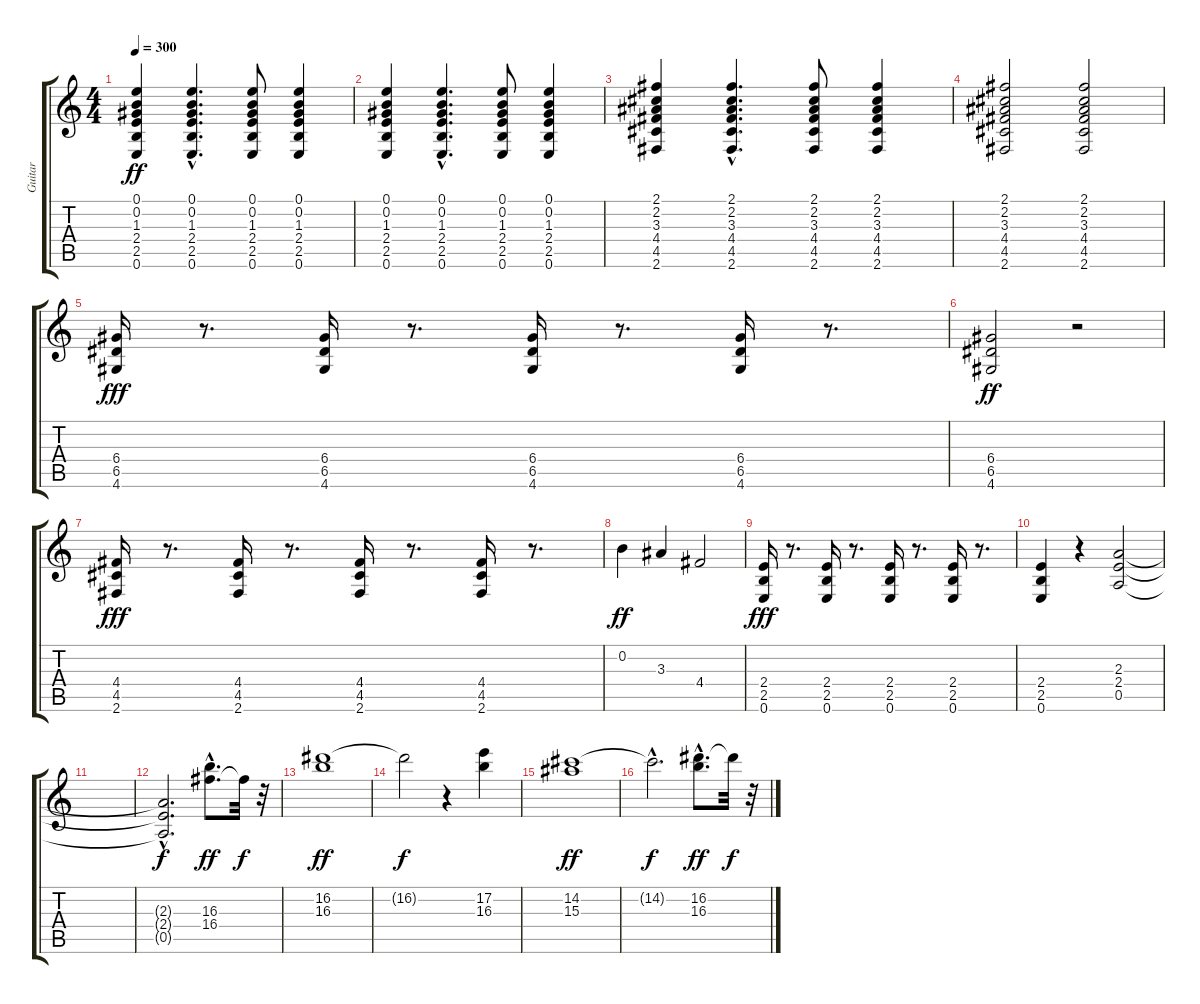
\track ("Guitar" "Guitar") {instrument overdrivenguitar}
\staff {score tabs}
\tuning (E4 B3 G3 D3 A2 E2) {hide}
\ts (4 4)
\tempo 300
\clef g2
\ks c
(0.1 0.2 1.3 2.4 2.5 0.6).4{dy ff} (0.1{hac} 0.2{hac} 1.3{hac} 2.4{hac} 2.5{hac} 0.6{hac}).4{d} (0.1 0.2 1.3 2.4 2.5 0.6).8 (0.1 0.2 1.3 2.4 2.5 0.6).4 |
(0.1 0.2 1.3 2.4 2.5 0.6).4 (0.1{hac} 0.2{hac} 1.3{hac} 2.4{hac} 2.5{hac} 0.6{hac}).4{d} (0.1 0.2 1.3 2.4 2.5 0.6).8 (0.1 0.2 1.3 2.4 2.5 0.6).4 |
(2.1 2.2 3.3 4.4 4.5 2.6).4 (2.1{hac} 2.2{hac} 3.3{hac} 4.4{hac} 4.5{hac} 2.6{hac}).4{d} (2.1 2.2 3.3 4.4 4.5 2.6).8 (2.1 2.2 3.3 4.4 4.5 2.6).4 |
(2.1 2.2 3.3 4.4 4.5 2.6).2 (2.1 2.2 3.3 4.4 4.5 2.6).2 |
(6.4 6.5 4.6).16{dy fff} r.8{d} (6.4 6.5 4.6).16 r.8{d} (6.4 6.5 4.6).16 r.8{d} (6.4 6.5 4.6).16 r.8{d} |
(6.4 6.5 4.6).2{dy ff} r.2 |
(4.4 4.5 2.6).16{dy fff} r.8{d} (4.4 4.5 2.6).16 r.8{d} (4.4 4.5 2.6).16 r.8{d} (4.4 4.5 2.6).16 r.8{d} |
0.2.4{dy ff} 3.3.4 4.4.2 |
(2.4 2.5 0.6).16{dy fff} r.8{d} (2.4 2.5 0.6).16 r.8{d} (2.4 2.5 0.6).16 r.8{d} (2.4 2.5 0.6).16 r.8{d} |
(2.4 2.5 0.6).4 r.4 (2.3 2.4 0.5).2 |
|
(2.3{hac t} 2.4{hac t} 0.5{hac t}).2{d dy f} (16.3{hac} 16.4{hac}).8{d dy ff} 16.4{t}.32{dy f} r.32 |
(16.2 16.3).1{dy ff} |
16.2{t}.2{dy f} r.4 (17.2 16.3).4 |
(14.2 15.3).1{dy ff} |
14.2{hac t}.2{d dy f} (16.2{hac} 16.3{hac}).8{d dy ff} 16.2{t}.32{dy f} r.32
